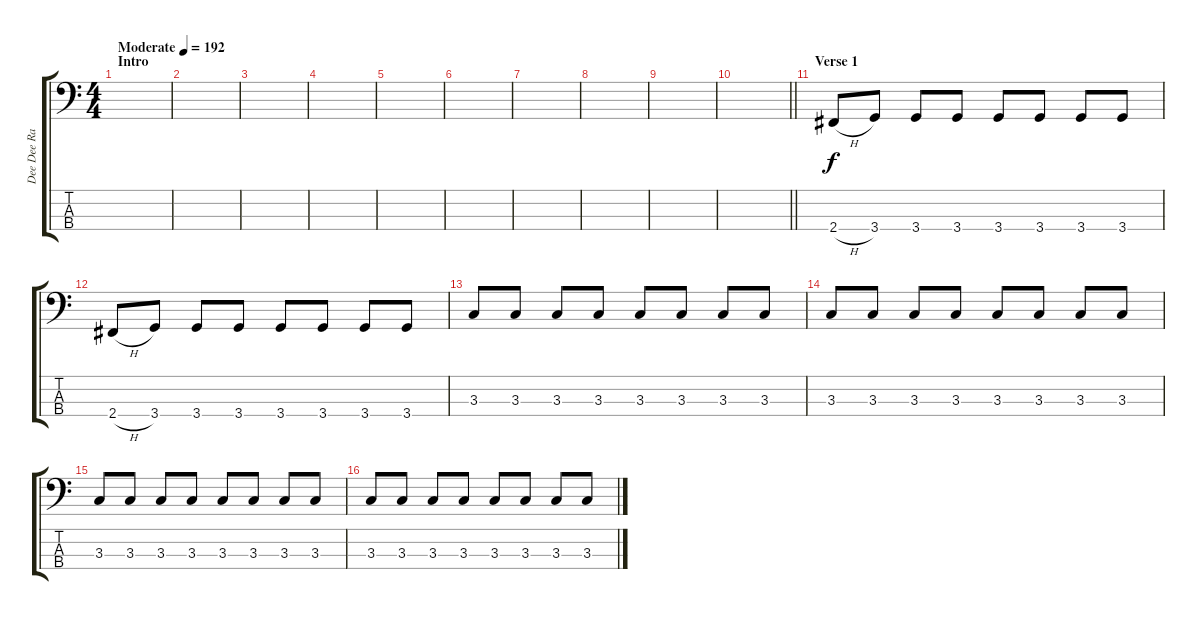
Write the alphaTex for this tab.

\track ("Dee Dee Ramone" "Dee Dee Ra") {instrument electricbassfinger}
\staff {score tabs}
\tuning (G2 D2 A1 E1) {hide}
\ts (4 4)
\section ("" "Intro")
\tempo (192 "Moderate")
\clef f4
\ks c
|
|
|
|
|
|
|
|
|
\barLineRight lightlight
|
\section ("" "Verse 1")
2.4{h}.8 3.4.8 3.4.8 3.4.8 3.4.8 3.4.8 3.4.8 3.4.8 |
2.4{h}.8 3.4.8 3.4.8 3.4.8 3.4.8 3.4.8 3.4.8 3.4.8 |
3.3.8 3.3.8 3.3.8 3.3.8 3.3.8 3.3.8 3.3.8 3.3.8 |
3.3.8 3.3.8 3.3.8 3.3.8 3.3.8 3.3.8 3.3.8 3.3.8 |
3.3.8 3.3.8 3.3.8 3.3.8 3.3.8 3.3.8 3.3.8 3.3.8 |
3.3.8 3.3.8 3.3.8 3.3.8 3.3.8 3.3.8 3.3.8 3.3.8
